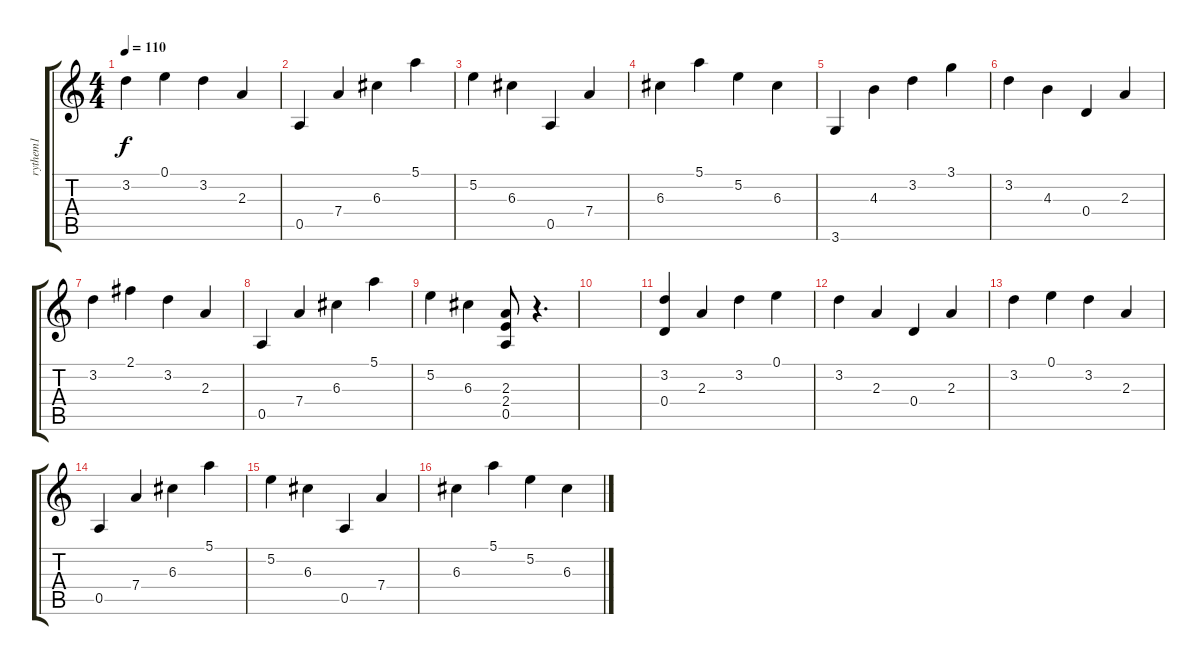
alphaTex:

\track ("rythem1" "rythem1") {instrument electricguitarclean}
\staff {score tabs}
\tuning (E4 B3 G3 D3 A2 E2) {hide}
\ts (4 4)
\tempo 110
\clef g2
\ks c
3.2.4{dy f} 0.1.4 3.2.4 2.3.4 |
0.5.4 7.4.4 6.3.4 5.1.4 |
5.2.4 6.3.4 0.5.4 7.4.4 |
6.3.4 5.1.4 5.2.4 6.3.4 |
3.6.4 4.3.4 3.2.4 3.1.4 |
3.2.4 4.3.4 0.4.4 2.3.4 |
3.2.4 2.1.4 3.2.4 2.3.4 |
0.5.4 7.4.4 6.3.4 5.1.4 |
5.2.4 6.3.4 (2.3 2.4 0.5).8 r.4{d} |
|
(3.2 0.4).4 2.3.4 3.2.4 0.1.4 |
3.2.4 2.3.4 0.4.4 2.3.4 |
3.2.4 0.1.4 3.2.4 2.3.4 |
0.5.4 7.4.4 6.3.4 5.1.4 |
5.2.4 6.3.4 0.5.4 7.4.4 |
6.3.4 5.1.4 5.2.4 6.3.4
